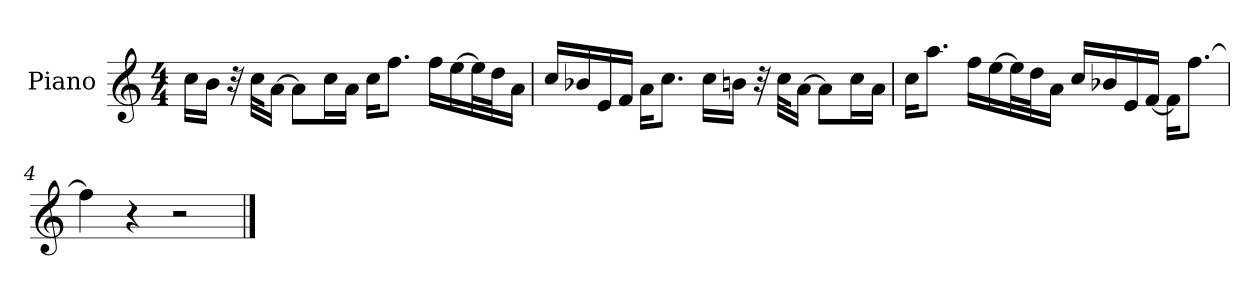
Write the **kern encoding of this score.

**kern
*part1
*staff1
*I"Piano
*I'P-no
*clefG2
*k[]
*M4/4
*MM90
=1
16cc\LL
16b\JJ
32r
32cc\KLL
[16a\JJ
8a\L]
16cc\L
16a\JJ
16cc\KL
8.ff\J
16ff\LL
[16ee\
32ee\L]
32dd\J
16a\JJ
=2
16cc/LL
16b-X/
16e/
16f/JJ
16a\KL
8.cc\J
16cc\LL
16bn\JJ
32r
32cc\KLL
[16a\JJ
8a\L]
16cc\L
16a\JJ
!!LO:LB:g=z
=3
16cc\KL
8.aa\J
16ff\LL
[16ee\
32ee\L]
32dd\J
16a\JJ
16cc/LL
16b-X/
16e/
[16f/JJ
16f\KL]
[8.ff\J
=4
4ff\]
4r
2r
==
*-
